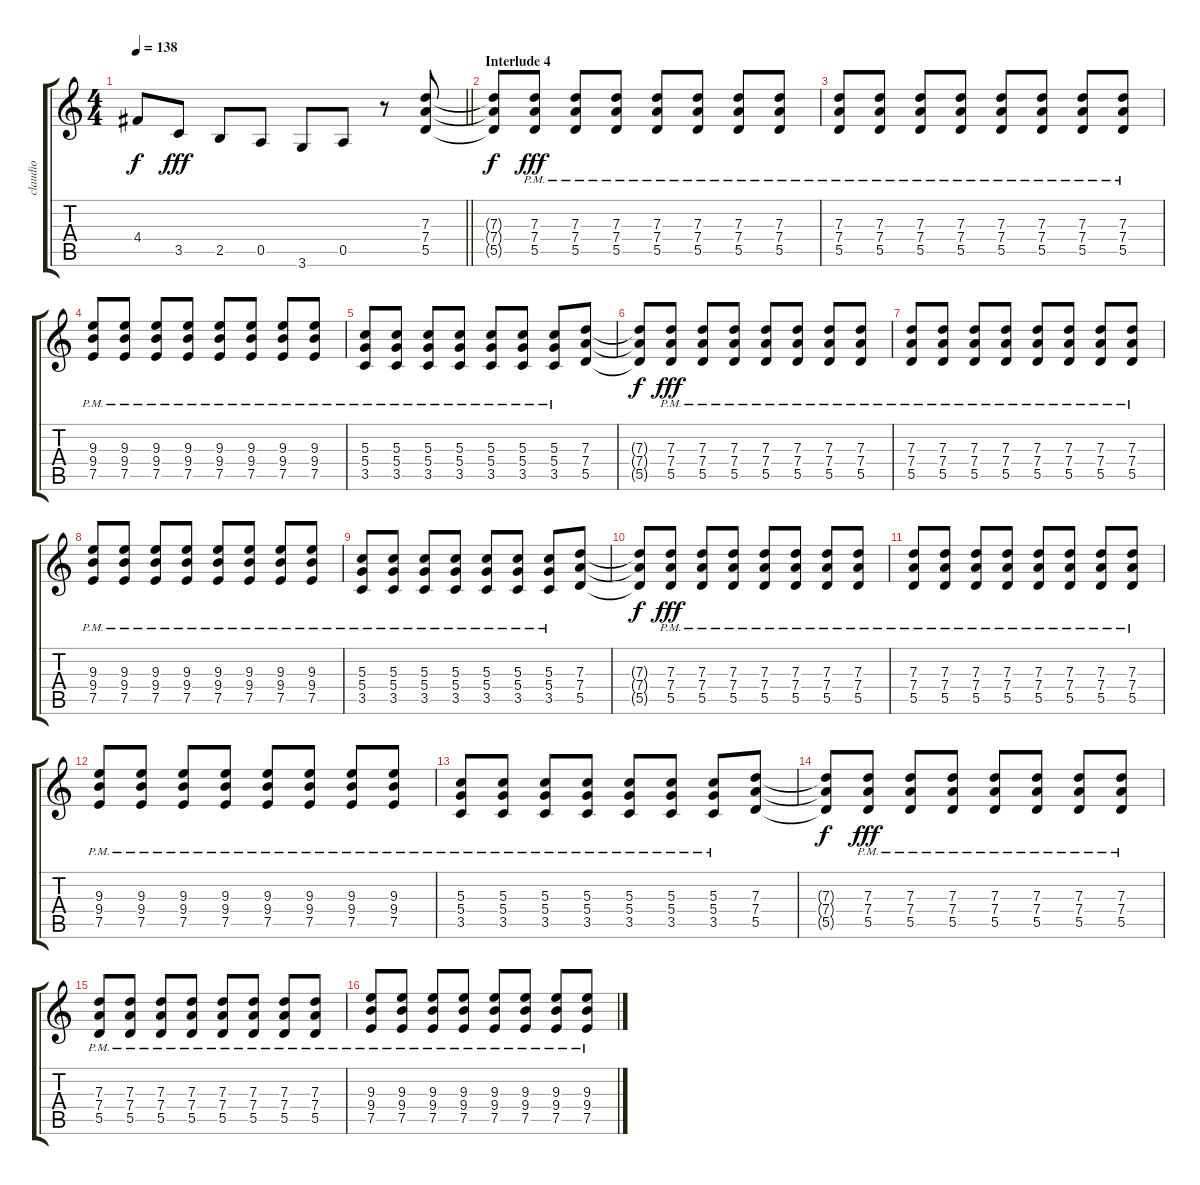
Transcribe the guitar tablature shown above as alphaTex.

\track ("claudio" "claudio") {instrument overdrivenguitar}
\staff {score tabs}
\tuning (E4 B3 G3 D3 A2 E2) {hide}
\ts (4 4)
\tempo 138
\clef g2
\barLineRight lightlight
\ks c
4.4{t}.8{dy f} 3.5.8{dy fff} 2.5.8 0.5.8 3.6.8 0.5.8 r.8 (7.3 7.4 5.5).8{volume 12} |
\section ("" "Interlude 4")
(7.3{t} 7.4{t} 5.5{t}).8{dy f} (7.3{pm} 7.4{pm} 5.5).8{dy fff} (7.3{pm} 7.4{pm} 5.5{pm}).8 (7.3{pm} 7.4{pm} 5.5{pm}).8 (7.3{pm} 7.4{pm} 5.5{pm}).8 (7.3{pm} 7.4{pm} 5.5{pm}).8 (7.3{pm} 7.4{pm} 5.5{pm}).8 (7.3{pm} 7.4{pm} 5.5).8 |
(7.3{pm} 7.4{pm} 5.5).8 (7.3{pm} 7.4{pm} 5.5{pm}).8 (7.3{pm} 7.4{pm} 5.5{pm}).8 (7.3{pm} 7.4{pm} 5.5{pm}).8 (7.3{pm} 7.4{pm} 5.5{pm}).8 (7.3{pm} 7.4{pm} 5.5{pm}).8 (7.3{pm} 7.4{pm} 5.5{pm}).8 (7.3{pm} 7.4{pm} 5.5{pm}).8 |
(9.3{pm} 9.4{pm} 7.5{pm}).8 (9.3{pm} 9.4{pm} 7.5{pm}).8 (9.3{pm} 9.4{pm} 7.5{pm}).8 (9.3{pm} 9.4{pm} 7.5{pm}).8 (9.3{pm} 9.4{pm} 7.5{pm}).8 (9.3{pm} 9.4{pm} 7.5{pm}).8 (9.3{pm} 9.4{pm} 7.5{pm}).8 (9.3{pm} 9.4{pm} 7.5{pm}).8 |
(5.3{pm} 5.4{pm} 3.5{pm}).8 (5.3{pm} 5.4{pm} 3.5{pm}).8 (5.3{pm} 5.4{pm} 3.5{pm}).8 (5.3{pm} 5.4{pm} 3.5{pm}).8 (5.3{pm} 5.4{pm} 3.5{pm}).8 (5.3{pm} 5.4{pm} 3.5{pm}).8 (5.3 5.4{pm} 3.5{pm}).8 (7.3 7.4 5.5).8 |
(7.3{t} 7.4{t} 5.5{t}).8{dy f} (7.3{pm} 7.4{pm} 5.5).8{dy fff} (7.3{pm} 7.4{pm} 5.5{pm}).8 (7.3{pm} 7.4{pm} 5.5{pm}).8 (7.3{pm} 7.4{pm} 5.5{pm}).8 (7.3{pm} 7.4{pm} 5.5{pm}).8 (7.3{pm} 7.4{pm} 5.5{pm}).8 (7.3{pm} 7.4{pm} 5.5).8 |
(7.3{pm} 7.4{pm} 5.5).8 (7.3{pm} 7.4{pm} 5.5{pm}).8 (7.3{pm} 7.4{pm} 5.5{pm}).8 (7.3{pm} 7.4{pm} 5.5{pm}).8 (7.3{pm} 7.4{pm} 5.5{pm}).8 (7.3{pm} 7.4{pm} 5.5{pm}).8 (7.3{pm} 7.4{pm} 5.5{pm}).8 (7.3{pm} 7.4{pm} 5.5{pm}).8 |
(9.3{pm} 9.4{pm} 7.5{pm}).8 (9.3{pm} 9.4{pm} 7.5{pm}).8 (9.3{pm} 9.4{pm} 7.5{pm}).8 (9.3{pm} 9.4{pm} 7.5{pm}).8 (9.3{pm} 9.4{pm} 7.5{pm}).8 (9.3{pm} 9.4{pm} 7.5{pm}).8 (9.3{pm} 9.4{pm} 7.5{pm}).8 (9.3{pm} 9.4{pm} 7.5{pm}).8 |
(5.3{pm} 5.4{pm} 3.5{pm}).8 (5.3{pm} 5.4{pm} 3.5{pm}).8 (5.3{pm} 5.4{pm} 3.5{pm}).8 (5.3{pm} 5.4{pm} 3.5{pm}).8 (5.3{pm} 5.4{pm} 3.5{pm}).8 (5.3{pm} 5.4{pm} 3.5{pm}).8 (5.3 5.4{pm} 3.5{pm}).8 (7.3 7.4 5.5).8 |
(7.3{t} 7.4{t} 5.5{t}).8{dy f} (7.3{pm} 7.4{pm} 5.5).8{dy fff} (7.3{pm} 7.4{pm} 5.5{pm}).8 (7.3{pm} 7.4{pm} 5.5{pm}).8 (7.3{pm} 7.4{pm} 5.5{pm}).8 (7.3{pm} 7.4{pm} 5.5{pm}).8 (7.3{pm} 7.4{pm} 5.5{pm}).8 (7.3{pm} 7.4{pm} 5.5).8 |
(7.3{pm} 7.4{pm} 5.5{pm}).8 (7.3{pm} 7.4{pm} 5.5{pm}).8 (7.3{pm} 7.4{pm} 5.5{pm}).8 (7.3{pm} 7.4{pm} 5.5{pm}).8 (7.3{pm} 7.4{pm} 5.5{pm}).8 (7.3{pm} 7.4{pm} 5.5{pm}).8 (7.3{pm} 7.4{pm} 5.5{pm}).8 (7.3{pm} 7.4{pm} 5.5{pm}).8 |
(9.3{pm} 9.4{pm} 7.5{pm}).8 (9.3{pm} 9.4{pm} 7.5{pm}).8 (9.3{pm} 9.4{pm} 7.5{pm}).8 (9.3{pm} 9.4{pm} 7.5{pm}).8 (9.3{pm} 9.4{pm} 7.5{pm}).8 (9.3{pm} 9.4{pm} 7.5{pm}).8 (9.3{pm} 9.4{pm} 7.5{pm}).8 (9.3{pm} 9.4{pm} 7.5{pm}).8 |
(5.3{pm} 5.4{pm} 3.5{pm}).8 (5.3{pm} 5.4{pm} 3.5{pm}).8 (5.3{pm} 5.4{pm} 3.5{pm}).8 (5.3{pm} 5.4{pm} 3.5{pm}).8 (5.3{pm} 5.4{pm} 3.5{pm}).8 (5.3{pm} 5.4{pm} 3.5{pm}).8 (5.3 5.4{pm} 3.5{pm}).8 (7.3 7.4 5.5).8 |
(7.3{t} 7.4{t} 5.5{t}).8{dy f} (7.3{pm} 7.4{pm} 5.5).8{dy fff} (7.3{pm} 7.4{pm} 5.5{pm}).8 (7.3{pm} 7.4{pm} 5.5{pm}).8 (7.3{pm} 7.4{pm} 5.5{pm}).8 (7.3{pm} 7.4{pm} 5.5{pm}).8 (7.3{pm} 7.4{pm} 5.5{pm}).8 (7.3{pm} 7.4{pm} 5.5).8 |
(7.3{pm} 7.4{pm} 5.5).8 (7.3{pm} 7.4{pm} 5.5{pm}).8 (7.3{pm} 7.4{pm} 5.5{pm}).8 (7.3{pm} 7.4{pm} 5.5{pm}).8 (7.3{pm} 7.4{pm} 5.5{pm}).8 (7.3{pm} 7.4{pm} 5.5{pm}).8 (7.3{pm} 7.4{pm} 5.5{pm}).8 (7.3{pm} 7.4{pm} 5.5{pm}).8 |
(9.3{pm} 9.4{pm} 7.5{pm}).8 (9.3{pm} 9.4{pm} 7.5{pm}).8 (9.3{pm} 9.4{pm} 7.5{pm}).8 (9.3{pm} 9.4{pm} 7.5{pm}).8 (9.3{pm} 9.4{pm} 7.5{pm}).8 (9.3{pm} 9.4{pm} 7.5{pm}).8 (9.3{pm} 9.4{pm} 7.5{pm}).8 (9.3{pm} 9.4{pm} 7.5{pm}).8
